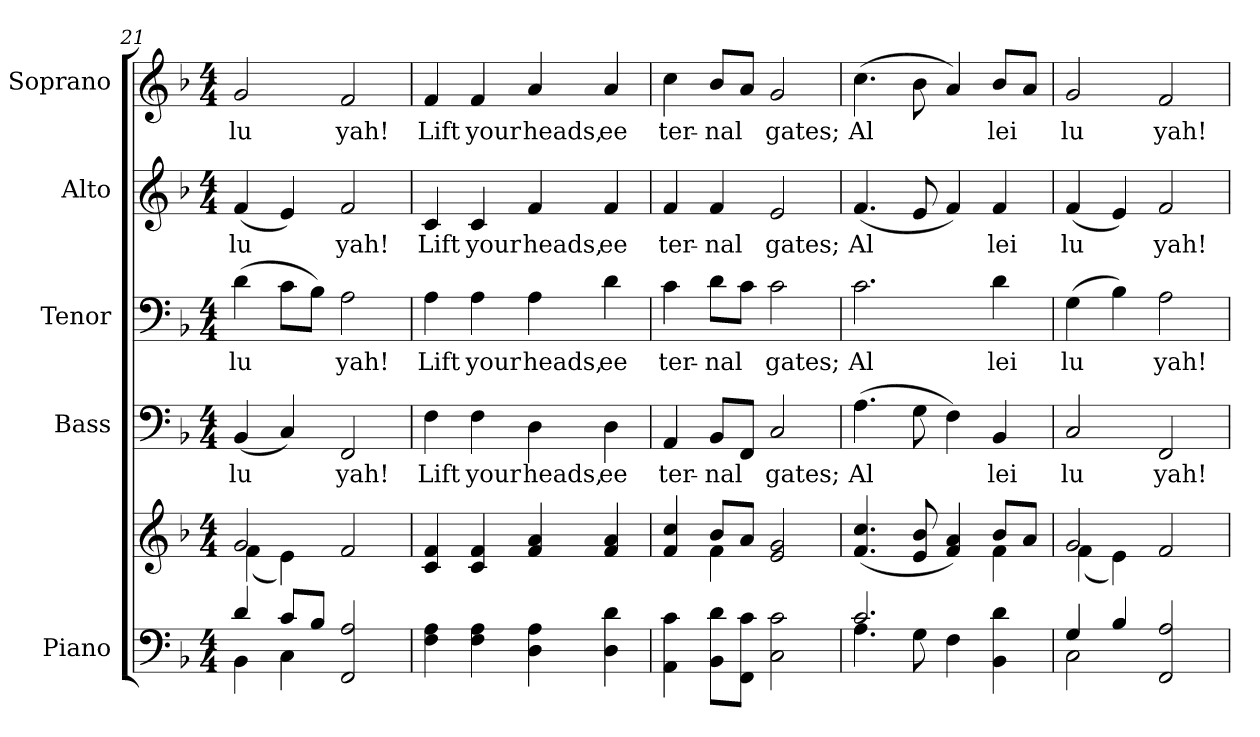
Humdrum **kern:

**kern	**kern	**kern	**text	**kern	**text	**kern	**text	**kern	**text
*part5	*part5	*part4	*part4	*part3	*part3	*part2	*part2	*part1	*part1
*staff6	*staff5	*staff4	*staff4	*staff3	*staff3	*staff2	*staff2	*staff1	*staff1
*I"Piano	*	*I"Bass	*	*I"Tenor	*	*I"Alto	*	*I"Soprano	*
*I'Pno.	*	*I'B.	*	*I'T.	*	*I'A.	*	*I'S.	*
!!LO:PB:g=z
*clefF4	*clefG2	*clefF4	*	*clefF4	*	*clefG2	*	*clefG2	*
*k[b-]	*k[b-]	*k[b-]	*	*k[b-]	*	*k[b-]	*	*k[b-]	*
*F:	*F:	*F:	*	*F:	*	*F:	*	*F:	*
*M4/4	*M4/4	*M4/4	*	*M4/4	*	*M4/4	*	*M4/4	*
=21	=21	=21	=21	=21	=21	=21	=21	=21	=21
*^	*^	*	*	*	*	*	*	*	*
!	!	!	!	!	!LO:LY:b:color=#000000	!	!	!	!	!	!
!	!	!	!	!	!	!	!LO:LY:b:color=#000000	!	!	!	!
!	!	!	!	!	!	!	!	!	!LO:LY:b:color=#000000	!	!
!	!	!	!	!	!	!	!	!	!	!	!LO:LY:b:color=#000000
4di/	4BB-i\	2gi/	(4fi\	(4BB-i/	lu	(4di\	lu	(4fi/	lu	2gi/	lu
8ci/L	4Ci\	.	4ei\)	4Ci/)	.	8ci\L	.	4ei/)	.	.	.
8B-i/J	.	.	.	.	.	8B-i\J)	.	.	.	.	.
!	!	!	!	!	!LO:LY:b:color=#000000	!	!	!	!	!	!
!	!	!	!	!	!	!	!LO:LY:b:color=#000000	!	!	!	!
!	!	!	!	!	!	!	!	!	!LO:LY:b:color=#000000	!	!
!	!	!	!	!	!	!	!	!	!	!	!LO:LY:b:color=#000000
2FFi/ 2Ai	2ryy	2fi/	2ryy	2FFi/	yah!	2Ai\	yah!	2fi/	yah!	2fi/	yah!
*v	*v	*	*	*	*	*	*	*	*	*	*
*	*v	*v	*	*	*	*	*	*	*	*
=22	=22	=22	=22	=22	=22	=22	=22	=22	=22
*^	*^	*	*	*	*	*	*	*	*
!	!	!	!	!	!LO:LY:b:color=#000000	!	!	!	!	!	!
*v	*v	*	*	*	*	*	*	*	*	*	*
*	*v	*v	*	*	*	*	*	*	*	*
*^	*^	*	*	*	*	*	*	*	*
!	!	!	!	!	!	!	!LO:LY:b:color=#000000	!	!	!	!
*v	*v	*	*	*	*	*	*	*	*	*	*
*	*v	*v	*	*	*	*	*	*	*	*
*^	*^	*	*	*	*	*	*	*	*
!	!	!	!	!	!	!	!	!	!LO:LY:b:color=#000000	!	!
*v	*v	*	*	*	*	*	*	*	*	*	*
*	*v	*v	*	*	*	*	*	*	*	*
*^	*^	*	*	*	*	*	*	*	*
!	!	!	!	!	!	!	!	!	!	!	!LO:LY:b:color=#000000
*v	*v	*	*	*	*	*	*	*	*	*	*
*	*v	*v	*	*	*	*	*	*	*	*
4Fi\ 4Ai	4ci/ 4fi	4Fi\	Lift	4Ai\	Lift	4ci/	Lift	4fi/	Lift
!	!	!	!LO:LY:b:color=#000000	!	!	!	!	!	!
!	!	!	!	!	!LO:LY:b:color=#000000	!	!	!	!
!	!	!	!	!	!	!	!LO:LY:b:color=#000000	!	!
!	!	!	!	!	!	!	!	!	!LO:LY:b:color=#000000
4Fi\ 4Ai	4ci/ 4fi	4Fi\	your	4Ai\	your	4ci/	your	4fi/	your
!	!	!	!LO:LY:b:color=#000000	!	!	!	!	!	!
!	!	!	!	!	!LO:LY:b:color=#000000	!	!	!	!
!	!	!	!	!	!	!	!LO:LY:b:color=#000000	!	!
!	!	!	!	!	!	!	!	!	!LO:LY:b:color=#000000
4Di\ 4Ai	4fi/ 4ai	4Di\	heads,	4Ai\	heads,	4fi/	heads,	4ai/	heads,
!	!	!	!LO:LY:b:color=#000000	!	!	!	!	!	!
!	!	!	!	!	!LO:LY:b:color=#000000	!	!	!	!
!	!	!	!	!	!	!	!LO:LY:b:color=#000000	!	!
!	!	!	!	!	!	!	!	!	!LO:LY:b:color=#000000
4Di\ 4di	4fi/ 4ai	4Di\	ee	4di\	ee	4fi/	ee	4ai/	ee
!!LO:PB:g=z
=23	=23	=23	=23	=23	=23	=23	=23	=23	=23
*	*^	*	*	*	*	*	*	*	*
!	!	!	!	!LO:LY:b:color=#000000	!	!	!	!	!	!
!	!	!	!	!	!	!LO:LY:b:color=#000000	!	!	!	!
!	!	!	!	!	!	!	!	!LO:LY:b:color=#000000	!	!
!	!	!	!	!	!	!	!	!	!	!LO:LY:b:color=#000000
4AAi\ 4ci	4fi/ 4cci	4ryy	4AAi/	ter-	4ci\	ter-	4fi/	ter-	4cci\	ter-
!	!	!	!	!LO:LY:b:color=#000000	!	!	!	!	!	!
!	!	!	!	!	!	!LO:LY:b:color=#000000	!	!	!	!
!	!	!	!	!	!	!	!	!LO:LY:b:color=#000000	!	!
!	!	!	!	!	!	!	!	!	!	!LO:LY:b:color=#000000
8BB-i\ 8diL	8b-i/L	4fi\	8BB-i/L	-nal	8di\L	-nal	4fi/	-nal	8b-i/L	-nal
8FFi\ 8ciJ	8ai/J	.	8FFi/J	.	8ci\J	.	.	.	8ai/J	.
!	!	!	!	!LO:LY:b:color=#000000	!	!	!	!	!	!
!	!	!	!	!	!	!LO:LY:b:color=#000000	!	!	!	!
!	!	!	!	!	!	!	!	!LO:LY:b:color=#000000	!	!
!	!	!	!	!	!	!	!	!	!	!LO:LY:b:color=#000000
2Ci\ 2ci	2ei/ 2gi	2ryy	2Ci/	gates;	2ci\	gates;	2ei/	gates;	2gi/	gates;
=24	=24	=24	=24	=24	=24	=24	=24	=24	=24	=24
*^	*	*	*	*	*	*	*	*	*	*
!	!	!	!	!	!LO:LY:b:color=#000000	!	!	!	!	!	!
!	!	!	!	!	!	!	!LO:LY:b:color=#000000	!	!	!	!
!	!	!	!	!	!	!	!	!	!LO:LY:b:color=#000000	!	!
!	!	!	!	!	!	!	!	!	!	!	!LO:LY:b:color=#000000
2.ci/	4.Ai\	(4.fi/ 4.cci	2ryy	(4.Ai\	Al	2.ci\	Al	(4.fi/	Al	(4.cci\	Al
.	8Gi\	8ei/ 8b-i	.	8Gi\	.	.	.	8ei/	.	8b-i\	.
.	4Fi\	4fi/ 4ai)	4ryy	4Fi\)	.	.	.	4fi/)	.	4ai/)	.
!	!	!	!	!	!LO:LY:b:color=#000000	!	!	!	!	!	!
!	!	!	!	!	!	!	!LO:LY:b:color=#000000	!	!	!	!
!	!	!	!	!	!	!	!	!	!LO:LY:b:color=#000000	!	!
!	!	!	!	!	!	!	!	!	!	!	!LO:LY:b:color=#000000
4BB-i\ 4di	4ryy	8b-i/L	4fi\	4BB-i/	lei	4di\	lei	4fi/	lei	8b-i/L	lei
.	.	8ai/J	.	.	.	.	.	.	.	8ai/J	.
!!LO:PB:g=z
=25	=25	=25	=25	=25	=25	=25	=25	=25	=25	=25	=25
!	!	!	!	!	!LO:LY:b:color=#000000	!	!	!	!	!	!
!	!	!	!	!	!	!	!LO:LY:b:color=#000000	!	!	!	!
!	!	!	!	!	!	!	!	!	!LO:LY:b:color=#000000	!	!
!	!	!	!	!	!	!	!	!	!	!	!LO:LY:b:color=#000000
4Gi/	2Ci\	2gi/	(4fi\	2Ci/	lu	(4Gi\	lu	(4fi/	lu	2gi/	lu
4B-i/	.	.	4ei\)	.	.	4B-i\)	.	4ei/)	.	.	.
!	!	!	!	!	!LO:LY:b:color=#000000	!	!	!	!	!	!
!	!	!	!	!	!	!	!LO:LY:b:color=#000000	!	!	!	!
!	!	!	!	!	!	!	!	!	!LO:LY:b:color=#000000	!	!
!	!	!	!	!	!	!	!	!	!	!	!LO:LY:b:color=#000000
2FFi/ 2Ai	2ryy	2fi/	2ryy	2FFi/	yah!	2Ai\	yah!	2fi/	yah!	2fi/	yah!
*v	*v	*	*	*	*	*	*	*	*	*	*
*	*v	*v	*	*	*	*	*	*	*	*
=	=	=	=	=	=	=	=	=	=
*-	*-	*-	*-	*-	*-	*-	*-	*-	*-
